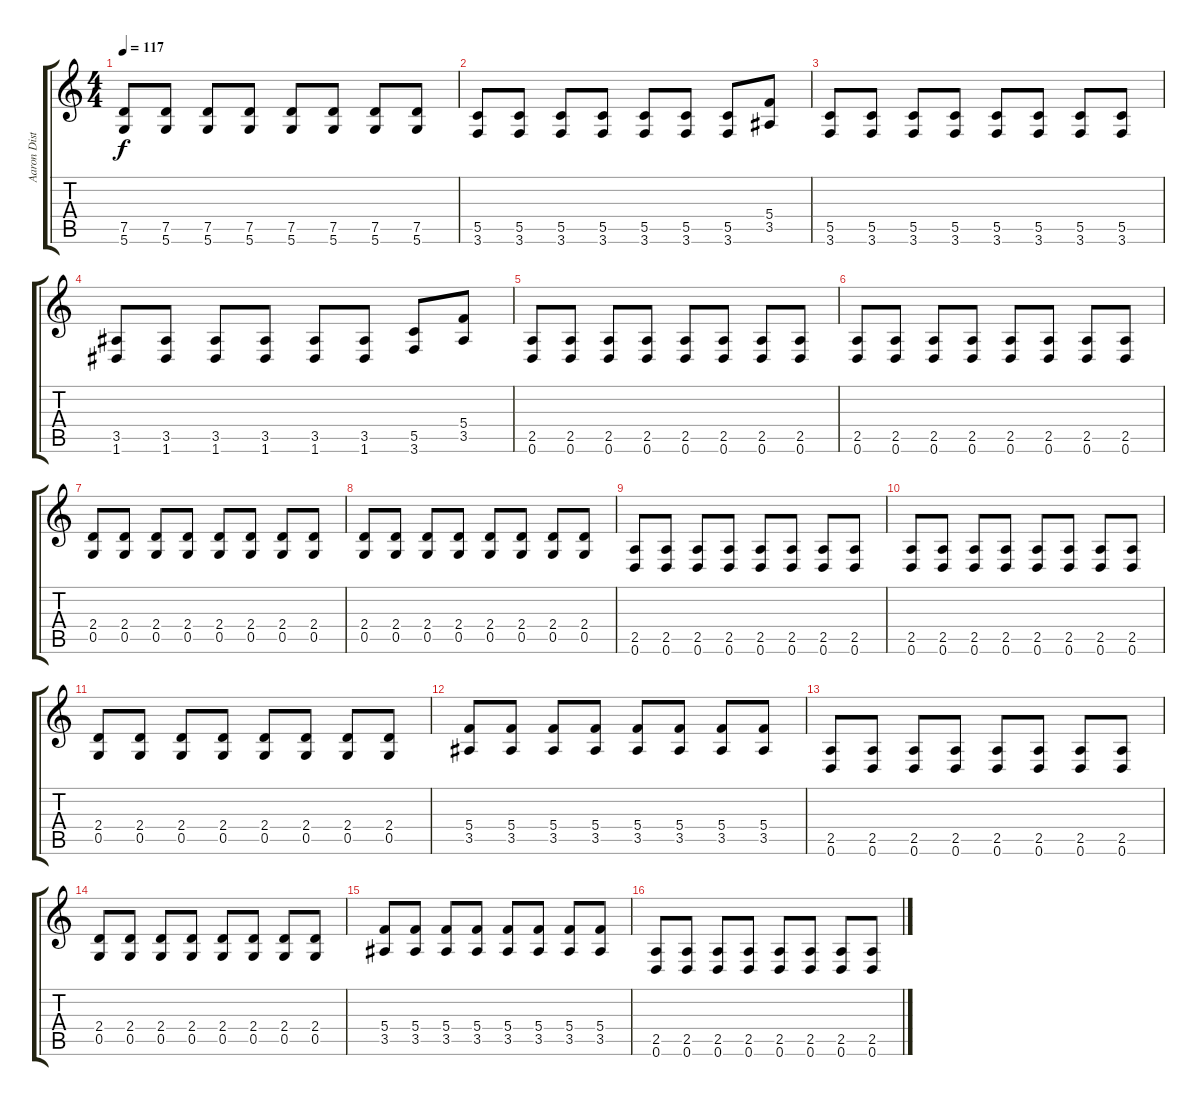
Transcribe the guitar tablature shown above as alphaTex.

\track ("Aaron Disto" "Aaron Dist") {instrument distortionguitar}
\staff {score tabs}
\tuning (D4 A3 F3 C3 G2 D2) {hide}
\ts (4 4)
\tempo 117
\clef g2
\ks c
(7.5 5.6).8{dy f} (7.5 5.6).8 (7.5 5.6).8 (7.5 5.6).8 (7.5 5.6).8 (7.5 5.6).8 (7.5 5.6).8 (7.5 5.6).8 |
(5.5 3.6).8 (5.5 3.6).8 (5.5 3.6).8 (5.5 3.6).8 (5.5 3.6).8 (5.5 3.6).8 (5.5 3.6).8 (5.4 3.5).8 |
(5.5 3.6).8 (5.5 3.6).8 (5.5 3.6).8 (5.5 3.6).8 (5.5 3.6).8 (5.5 3.6).8 (5.5 3.6).8 (5.5 3.6).8 |
(3.5 1.6).8 (3.5 1.6).8 (3.5 1.6).8 (3.5 1.6).8 (3.5 1.6).8 (3.5 1.6).8 (5.5 3.6).8 (5.4 3.5).8 |
(2.5 0.6).8 (2.5 0.6).8 (2.5 0.6).8 (2.5 0.6).8 (2.5 0.6).8 (2.5 0.6).8 (2.5 0.6).8 (2.5 0.6).8 |
(2.5 0.6).8 (2.5 0.6).8 (2.5 0.6).8 (2.5 0.6).8 (2.5 0.6).8 (2.5 0.6).8 (2.5 0.6).8 (2.5 0.6).8 |
(2.4 0.5).8 (2.4 0.5).8 (2.4 0.5).8 (2.4 0.5).8 (2.4 0.5).8 (2.4 0.5).8 (2.4 0.5).8 (2.4 0.5).8 |
(2.4 0.5).8 (2.4 0.5).8 (2.4 0.5).8 (2.4 0.5).8 (2.4 0.5).8 (2.4 0.5).8 (2.4 0.5).8 (2.4 0.5).8 |
(2.5 0.6).8 (2.5 0.6).8 (2.5 0.6).8 (2.5 0.6).8 (2.5 0.6).8 (2.5 0.6).8 (2.5 0.6).8 (2.5 0.6).8 |
(2.5 0.6).8 (2.5 0.6).8 (2.5 0.6).8 (2.5 0.6).8 (2.5 0.6).8 (2.5 0.6).8 (2.5 0.6).8 (2.5 0.6).8 |
(2.4 0.5).8 (2.4 0.5).8 (2.4 0.5).8 (2.4 0.5).8 (2.4 0.5).8 (2.4 0.5).8 (2.4 0.5).8 (2.4 0.5).8 |
(5.4 3.5).8 (5.4 3.5).8 (5.4 3.5).8 (5.4 3.5).8 (5.4 3.5).8 (5.4 3.5).8 (5.4 3.5).8 (5.4 3.5).8 |
(2.5 0.6).8 (2.5 0.6).8 (2.5 0.6).8 (2.5 0.6).8 (2.5 0.6).8 (2.5 0.6).8 (2.5 0.6).8 (2.5 0.6).8 |
(2.4 0.5).8 (2.4 0.5).8 (2.4 0.5).8 (2.4 0.5).8 (2.4 0.5).8 (2.4 0.5).8 (2.4 0.5).8 (2.4 0.5).8 |
(5.4 3.5).8 (5.4 3.5).8 (5.4 3.5).8 (5.4 3.5).8 (5.4 3.5).8 (5.4 3.5).8 (5.4 3.5).8 (5.4 3.5).8 |
(2.5 0.6).8 (2.5 0.6).8 (2.5 0.6).8 (2.5 0.6).8 (2.5 0.6).8 (2.5 0.6).8 (2.5 0.6).8 (2.5 0.6).8
